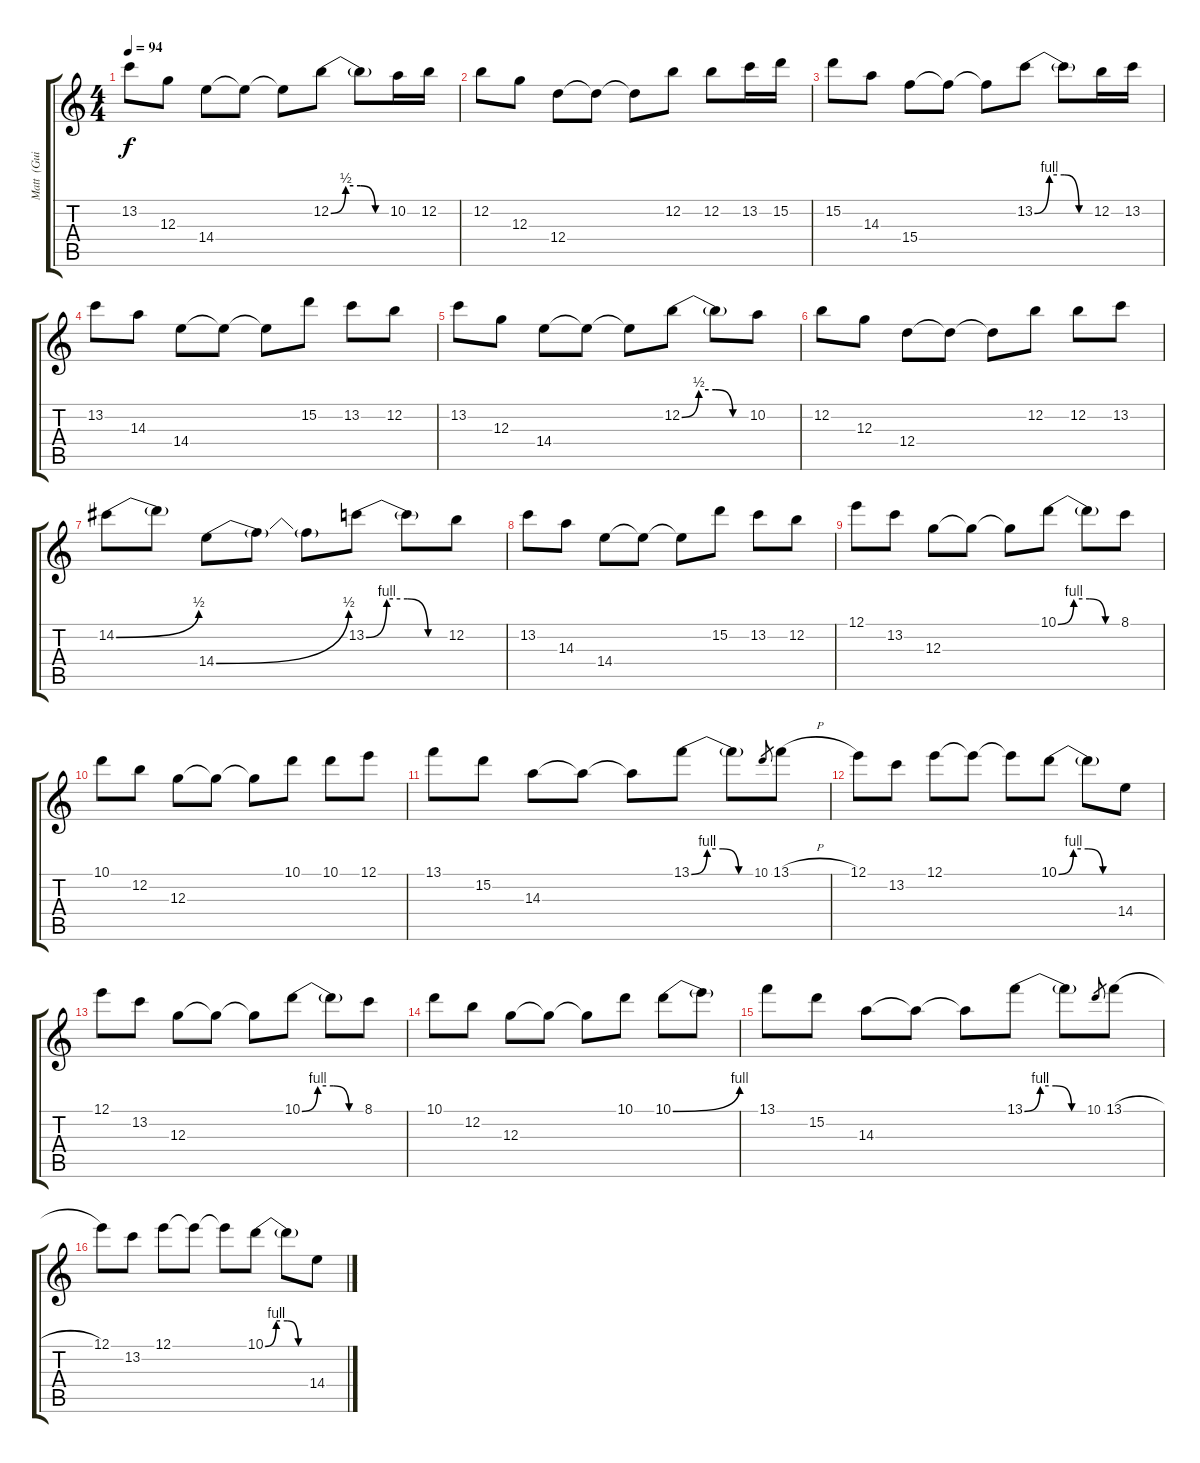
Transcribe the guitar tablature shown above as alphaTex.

\track ("Matt  (Guitar 1)" "Matt  (Gui") {instrument overdrivenguitar}
\staff {score tabs}
\tuning (E4 B3 G3 D3 A2 E2) {hide}
\ts (4 4)
\tempo 94
\clef g2
\ks c
13.2.8{dy f} 12.3.8 14.4.8 14.4{t}.8 14.4{t}.8 12.2{be (custom 0 0 15 2 30 2 45 0 60 0)}.8 12.2{t}.8 10.2.16 12.2.16 |
12.2.8 12.3.8 12.4.8 12.4{t}.8 12.4{t}.8 12.2.8 12.2.8 13.2.16 15.2.16 |
15.2.8 14.3.8 15.4.8 15.4{t}.8 15.4{t}.8 13.2{be (custom 0 0 15 4 30 4 45 0 60 0)}.8 13.2{t}.8 12.2.16 13.2.16 |
13.2.8 14.3.8 14.4.8 14.4{t}.8 14.4{t}.8 15.2.8 13.2.8 12.2.8 |
13.2.8 12.3.8 14.4.8 14.4{t}.8 14.4{t}.8 12.2{be (custom 0 0 15 2 30 2 45 0 60 0)}.8 12.2{t}.8 10.2.8 |
12.2.8 12.3.8 12.4.8 12.4{t}.8 12.4{t}.8 12.2.8 12.2.8 13.2.8 |
14.2{be (bend 0 0 60 2)}.8 14.2{t}.8 14.4{be (bend 0 0 60 2)}.8 14.4{t}.8 14.4{t}.8 13.2{be (custom 0 0 15 4 30 4 45 0 60 0)}.8 13.2{t}.8 12.2.8 |
13.2.8 14.3.8 14.4.8 14.4{t}.8 14.4{t}.8 15.2.8 13.2.8 12.2.8 |
12.1.8 13.2.8 12.3.8 12.3{t}.8 12.3{t}.8 10.1{be (custom 0 0 15 4 30 4 45 0 60 0)}.8 10.1{t}.8 8.1.8 |
10.1.8 12.2.8 12.3.8 12.3{t}.8 12.3{t}.8 10.1.8 10.1.8 12.1.8 |
13.1.8 15.2.8 14.3.8 14.3{t}.8 14.3{t}.8 13.1{be (custom 0 0 15 4 30 4 45 0 60 0)}.8 13.1{t}.8 10.1.8{gr} 13.1{h}.8 |
12.1.8 13.2.8 12.1.8 12.1{t}.8 12.1{t}.8 10.1{be (custom 0 0 15 4 30 4 45 0 60 0)}.8 10.1{t}.8 14.4.8 |
12.1.8 13.2.8 12.3.8 12.3{t}.8 12.3{t}.8 10.1{be (custom 0 0 15 4 30 4 45 0 60 0)}.8 10.1{t}.8 8.1.8 |
10.1.8 12.2.8 12.3.8 12.3{t}.8 12.3{t}.8 10.1.8 10.1{be (bend 0 0 60 4)}.8 10.1{t}.8 |
13.1.8 15.2.8 14.3.8 14.3{t}.8 14.3{t}.8 13.1{be (custom 0 0 15 4 30 4 45 0 60 0)}.8 13.1{t}.8 10.1.8{gr} 13.1{h}.8 |
12.1.8 13.2.8 12.1.8 12.1{t}.8 12.1{t}.8 10.1{be (custom 0 0 15 4 30 4 45 0 60 0)}.8 10.1{t}.8 14.4.8
